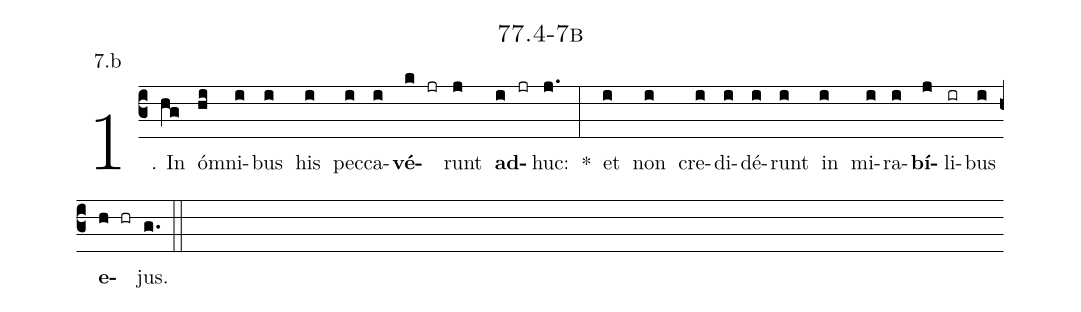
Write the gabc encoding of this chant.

name: 77.4-7b;
annotation: 7.b;
%%
(c3)1. In(hg) óm(hi)ni(i)bus(i) his(i) pec(i)ca(i)<b>vé</b>(k jr)runt(j) <b>ad</b>(i jr)huc:(j.) *(:) et(i) non(i) cre(i)di(i)dé(i)runt(i) in(i) mi(i)ra(i)<b>bí</b>(j)li(ir)bus(i) <b>e</b>(h hr)jus.(g.) (::)


%E(i) u(i) o(j) u(i) a(h) e.(g.) (::)
